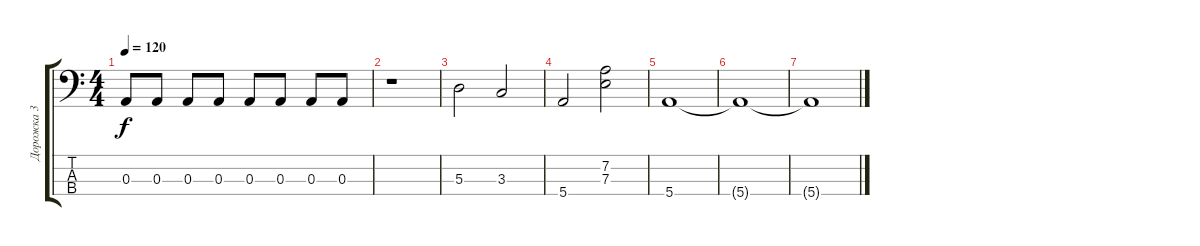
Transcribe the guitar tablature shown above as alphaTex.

\track ("Дорожка 3" "Дорожка 3") {solo instrument electricbassfinger}
\staff {score tabs}
\tuning (G2 D2 A1 E1) {hide}
\ts (4 4)
\tempo 120
\clef f4
\ks c
0.3.8{dy f} 0.3.8 0.3.8 0.3.8 0.3.8 0.3.8 0.3.8 0.3.8 |
r.1 |
5.3.2 3.3.2 |
5.4.2 (7.2 7.3).2 |
5.4.1 |
5.4{t}.1 |
5.4{t}.1
